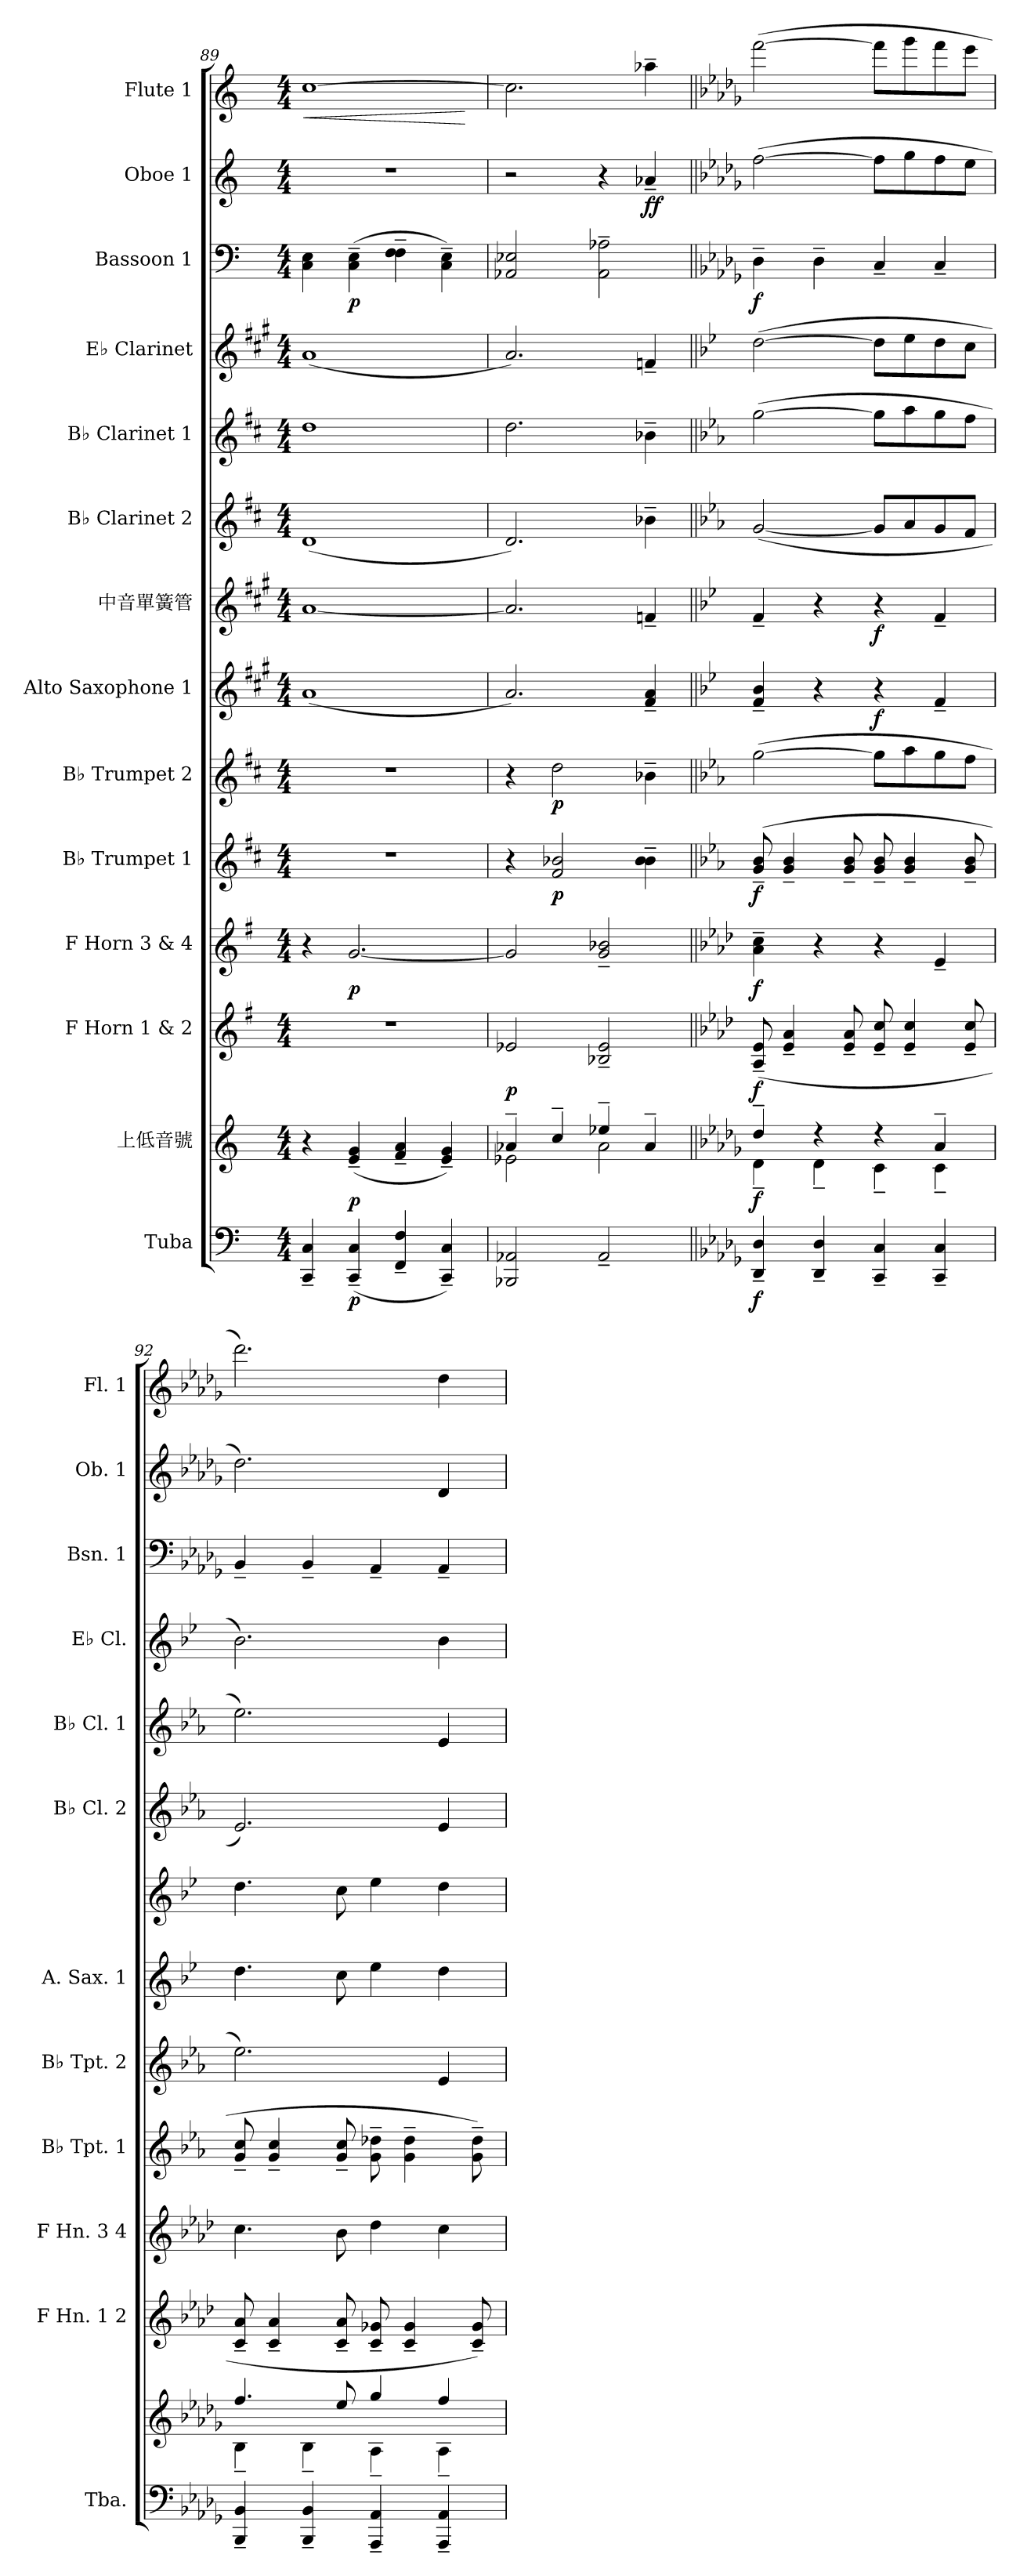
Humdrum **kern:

**kern	**dynam	**kern	**dynam	**kern	**dynam	**kern	**dynam	**kern	**dynam	**kern	**dynam	**kern	**dynam	**kern	**dynam	**kern	**kern	**kern	**kern	**dynam	**kern	**dynam	**kern	**dynam
*part14	*part14	*part13	*part13	*part12	*part12	*part11	*part11	*part10	*part10	*part9	*part9	*part8	*part8	*part7	*part7	*part6	*part5	*part4	*part3	*part3	*part2	*part2	*part1	*part1
*staff14	*staff14	*staff13	*staff13	*staff12	*staff12	*staff11	*staff11	*staff10	*staff10	*staff9	*staff9	*staff8	*staff8	*staff7	*staff7	*staff6	*staff5	*staff4	*staff3	*staff3	*staff2	*staff2	*staff1	*staff1
*I"Tuba	*	*I"上低音號	*	*I"F Horn 1 &amp; 2	*	*I"F Horn 3 &amp; 4	*	*I"B♭ Trumpet 1	*	*I"B♭ Trumpet 2	*	*I"Alto Saxophone 1	*	*I"中音單簧管	*	*I"B♭ Clarinet 2	*I"B♭ Clarinet 1	*I"E♭ Clarinet	*I"Bassoon 1	*	*I"Oboe 1	*	*I"Flute 1	*
*I'Tba.	*	*	*	*I'F Hn. 1 2	*	*I'F Hn. 3 4	*	*I'B♭ Tpt. 1	*	*I'B♭ Tpt. 2	*	*I'A. Sax. 1	*	*	*	*I'B♭ Cl. 2	*I'B♭ Cl. 1	*I'E♭ Cl.	*I'Bsn. 1	*	*I'Ob. 1	*	*I'Fl. 1	*
*clefF4	*	*clefG2	*	*clefG2	*	*clefG2	*	*clefG2	*	*clefG2	*	*clefG2	*	*clefG2	*	*clefG2	*clefG2	*clefG2	*clefF4	*	*clefG2	*	*clefG2	*
*	*	*ITrd8c14	*	*ITrd4c7	*	*ITrd4c7	*	*ITrd1c2	*	*ITrd1c2	*	*ITrd5c9	*	*ITrd5c9	*	*ITrd1c2	*ITrd1c2	*ITrd-2c-3	*	*	*	*	*	*
*k[]	*	*k[]	*	*k[]	*	*k[]	*	*k[]	*	*k[]	*	*k[]	*	*k[]	*	*k[]	*k[]	*k[]	*k[]	*	*k[]	*	*k[]	*
*M4/4	*	*M4/4	*	*M4/4	*	*M4/4	*	*M4/4	*	*M4/4	*	*M4/4	*	*M4/4	*	*M4/4	*M4/4	*M4/4	*M4/4	*	*M4/4	*	*M4/4	*
=89	=89	=89	=89	=89	=89	=89	=89	=89	=89	=89	=89	=89	=89	=89	=89	=89	=89	=89	=89	=89	=89	=89	=89	=89
!	!	!	!	!	!	!	!	!	!	!	!	!	!	!	!	!	!	!	!	!	!	!	!	!LO:HP:b
4CC/~ 4C/~	.	4r	.	1r	.	4r	.	1r	.	1r	.	(<1c	.	[1c	.	(<1c	1cc	(<1cc	4C\ 4E\	.	1r	.	[1cc	<
!	!LO:DY:b	!	!LO:DY:b	!	!	!	!LO:DY:b	!	!	!	!	!	!	!	!	!	!	!	!	!LO:DY:b	!	!	!	!
(<4CC/~ 4C/~	p	(<4E/~ 4G/~	p	.	.	[2.c/	p	.	.	.	.	.	.	.	.	.	.	.	(>4C\~ 4E\~	p	.	.	.	.
4FF/~ 4F/~	.	4F/~ 4A/~	.	.	.	.	.	.	.	.	.	.	.	.	.	.	.	.	4F\~ 4F\~	.	.	.	.	.
4CC/~ 4C/~)	.	4E/~ 4G/~)	.	.	.	.	.	.	.	.	.	.	.	.	.	.	.	.	4C\~ 4E\~)	.	.	.	.	.
.	.	.	.	.	.	.	.	.	.	.	.	.	.	.	.	.	.	.	.	.	.	.	.	[
=90	=90	=90	=90	=90	=90	=90	=90	=90	=90	=90	=90	=90	=90	=90	=90	=90	=90	=90	=90	=90	=90	=90	=90	=90
*	*	*^	*	*	*	*	*	*	*	*	*	*	*	*	*	*	*	*	*	*	*	*	*	*
!	!	!	!	!	!	!LO:DY:b	!	!	!	!	!	!	!	!	!	!	!	!	!	!	!	!	!	!	!
2BBB-X/ 2AA-X/	.	4A-X~/	2E-X\	.	2A-X/	p	2c/]	.	4r	.	4r	.	2.c/)	.	2.c/]	.	2.c/)	2.cc\	2.cc/)	2AA-X/ 2E-X/	.	2r	.	2.cc\]	.
!	!	!	!	!	!	!	!	!	!	!LO:DY:b	!	!LO:DY:b	!	!	!	!	!	!	!	!	!	!	!	!	!
.	.	4c~/	.	.	.	.	.	.	2e/ 2a-X/	p	2cc\	p	.	.	.	.	.	.	.	.	.	.	.	.	.
2AA-~/	.	4e-X~/	2A-\	.	2E-X/~ 2A-/~	.	2c/~ 2e-X/~	.	.	.	.	.	.	.	.	.	.	.	.	2AA-\~ 2A-X\~	.	4r	.	.	.
!	!	!	!	!	!	!	!	!	!	!	!	!	!	!	!	!	!	!	!	!	!	!	!LO:DY:b	!	!
.	.	4A-~/	.	.	.	.	.	.	4a-\~ 4a-\~	.	4a-X~\	.	4A/~ 4c/~	.	4A-X~/	.	4a-X~\	4a-X~\	4a-X~/	.	.	4a-X~/	ff	4aa-X~\	.
=91||	=91||	=91||	=91||	=91||	=91||	=91||	=91||	=91||	=91||	=91||	=91||	=91||	=91||	=91||	=91||	=91||	=91||	=91||	=91||	=91||	=91||	=91||	=91||	=91||	=91||
*k[b-e-a-d-g-]	*	*k[b-e-a-d-g-]	*	*	*k[b-e-a-d-g-]	*	*k[b-e-a-d-g-]	*	*k[b-e-a-d-g-]	*	*k[b-e-a-d-g-]	*	*k[b-e-a-d-g-]	*	*k[b-e-a-d-g-]	*	*k[b-e-a-d-g-]	*k[b-e-a-d-g-]	*k[b-e-a-d-g-]	*k[b-e-a-d-g-]	*	*k[b-e-a-d-g-]	*	*k[b-e-a-d-g-]	*
!	!LO:DY:b	!	!	!LO:DY:b	!	!LO:DY:b	!	!LO:DY:b	!	!LO:DY:b	!	!	!	!	!	!	!	!	!	!	!LO:DY:b	!	!	!	!
4DD-/~ 4D-/~	f	4d-~/	4D-~\	f	(>8D-/~ 8A-/~	f	4d-\~ 4f\~	f	(>8f/~ 8a-/~	f	(>[2ff\	.	4A-/~ 4d-/~	.	4A-~/	.	(<[2f/	(>[2ff\	(>[2ff\	4D-~\	f	(>[2ff\	.	(>[2fff\	.
.	.	.	.	.	4A-/~ 4d-/~	.	.	.	4f/~ 4a-/~	.	.	.	.	.	.	.	.	.	.	.	.	.	.	.	.
4DD-/~ 4D-/~	.	4r	4D-~\	.	.	.	4r	.	.	.	.	.	4r	.	4r	.	.	.	.	4D-~\	.	.	.	.	.
.	.	.	.	.	8A-/~ 8d-/~	.	.	.	8f/~ 8a-/~	.	.	.	.	.	.	.	.	.	.	.	.	.	.	.	.
!	!	!	!	!	!	!	!	!	!	!	!	!	!	!LO:DY:b	!	!LO:DY:b	!	!	!	!	!	!	!	!	!
4CC/~ 4C/~	.	4r	4C~\	.	8A-/~ 8f/~	.	4r	.	8f/~ 8a-/~	.	8ff\L]	.	4r	f	4r	f	8f/L]	8ff\L]	8ff\L]	4C~/	.	8ff\L]	.	8fff\L]	.
.	.	.	.	.	4A-/~ 4f/~	.	.	.	4f/~ 4a-/~	.	8gg-\	.	.	.	.	.	8g-/	8gg-\	8gg-\	.	.	8gg-\	.	8ggg-\	.
4CC/~ 4C/~	.	4A-~/	4C~\	.	.	.	4A-~/	.	.	.	8ff\	.	4A-~/	.	4A-~/	.	8f/	8ff\	8ff\	4C~/	.	8ff\	.	8fff\	.
.	.	.	.	.	8A-/~ 8f/~	.	.	.	8f/~ 8a-/~	.	8ee-\J	.	.	.	.	.	8e-/J	8ee-\J	8ee-\J	.	.	8ee-\J	.	8eee-\J	.
=92	=92	=92	=92	=92	=92	=92	=92	=92	=92	=92	=92	=92	=92	=92	=92	=92	=92	=92	=92	=92	=92	=92	=92	=92	=92
4BBB-/~ 4BB-/~	.	4.f/	4BB-~\	.	8F/~ 8d-/~	.	4.f\	.	8f/~ 8b-/~	.	2.dd-\)	.	4.f\	.	4.f\	.	2.d-/)	2.dd-\)	2.dd-\)	4BB-~/	.	2.dd-\)	.	2.ddd-\)	.
.	.	.	.	.	4F/~ 4d-/~	.	.	.	4f/~ 4b-/~	.	.	.	.	.	.	.	.	.	.	.	.	.	.	.	.
4BBB-/~ 4BB-/~	.	.	4BB-~\	.	.	.	.	.	.	.	.	.	.	.	.	.	.	.	.	4BB-~/	.	.	.	.	.
.	.	8e-/	.	.	8F/~ 8d-/~	.	8e-\	.	8f/~ 8b-/~	.	.	.	8e-\	.	8e-\	.	.	.	.	.	.	.	.	.	.
4AAA-/~ 4AA-/~	.	4g-/	4AA-~\	.	8F/~ 8c-X/~	.	4g-\	.	8f\~ 8cc-X\~	.	.	.	4g-\	.	4g-\	.	.	.	.	4AA-~/	.	.	.	.	.
.	.	.	.	.	4F/~ 4c-/~	.	.	.	4f\~ 4cc-\~	.	.	.	.	.	.	.	.	.	.	.	.	.	.	.	.
4AAA-/~ 4AA-/~	.	4f/	4AA-~\	.	.	.	4f\	.	.	.	4d-/	.	4f\	.	4f\	.	4d-/	4d-/	4dd-\	4AA-~/	.	4d-/	.	4dd-\	.
.	.	.	.	.	8F/~ 8c-/~)	.	.	.	8f\~ 8cc-\~)	.	.	.	.	.	.	.	.	.	.	.	.	.	.	.	.
*	*	*v	*v	*	*	*	*	*	*	*	*	*	*	*	*	*	*	*	*	*	*	*	*	*	*
=	=	=	=	=	=	=	=	=	=	=	=	=	=	=	=	=	=	=	=	=	=	=	=	=
*-	*-	*-	*-	*-	*-	*-	*-	*-	*-	*-	*-	*-	*-	*-	*-	*-	*-	*-	*-	*-	*-	*-	*-	*-
